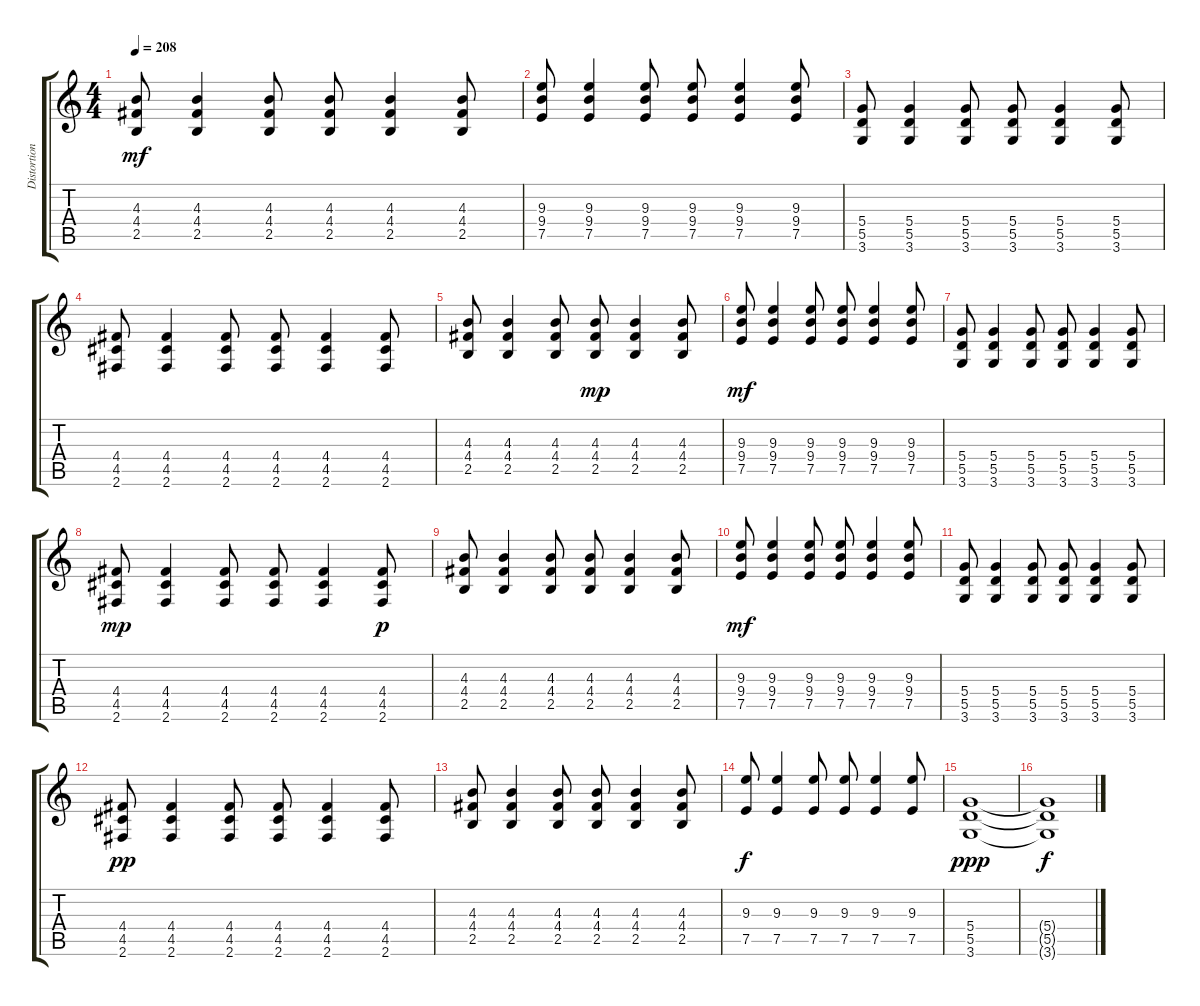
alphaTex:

\track ("Distortion guitar 2" "Distortion") {instrument distortionguitar}
\staff {score tabs}
\tuning (E4 B3 G3 D3 A2 E2) {hide}
\ts (4 4)
\tempo 208
\clef g2
\ks c
(4.3 4.4 2.5).8{dy mf} (4.3 4.4 2.5).4 (4.3 4.4 2.5).8 (4.3 4.4 2.5).8 (4.3 4.4 2.5).4 (4.3 4.4 2.5).8 |
(9.3 9.4 7.5).8 (9.3 9.4 7.5).4 (9.3 9.4 7.5).8 (9.3 9.4 7.5).8 (9.3 9.4 7.5).4 (9.3 9.4 7.5).8 |
(5.4 5.5 3.6).8 (5.4 5.5 3.6).4 (5.4 5.5 3.6).8 (5.4 5.5 3.6).8 (5.4 5.5 3.6).4 (5.4 5.5 3.6).8 |
(4.4 4.5 2.6).8 (4.4 4.5 2.6).4 (4.4 4.5 2.6).8 (4.4 4.5 2.6).8 (4.4 4.5 2.6).4 (4.4 4.5 2.6).8 |
(4.3 4.4 2.5).8 (4.3 4.4 2.5).4 (4.3 4.4 2.5).8 (4.3 4.4 2.5).8{dy mp} (4.3 4.4 2.5).4 (4.3 4.4 2.5).8 |
(9.3 9.4 7.5).8{dy mf} (9.3 9.4 7.5).4 (9.3 9.4 7.5).8 (9.3 9.4 7.5).8 (9.3 9.4 7.5).4 (9.3 9.4 7.5).8 |
(5.4 5.5 3.6).8 (5.4 5.5 3.6).4 (5.4 5.5 3.6).8 (5.4 5.5 3.6).8 (5.4 5.5 3.6).4 (5.4 5.5 3.6).8 |
(4.4 4.5 2.6).8{dy mp} (4.4 4.5 2.6).4 (4.4 4.5 2.6).8 (4.4 4.5 2.6).8 (4.4 4.5 2.6).4 (4.4 4.5 2.6).8{dy p} |
(4.3 4.4 2.5).8 (4.3 4.4 2.5).4 (4.3 4.4 2.5).8 (4.3 4.4 2.5).8 (4.3 4.4 2.5).4 (4.3 4.4 2.5).8 |
(9.3 9.4 7.5).8{dy mf} (9.3 9.4 7.5).4 (9.3 9.4 7.5).8 (9.3 9.4 7.5).8 (9.3 9.4 7.5).4 (9.3 9.4 7.5).8 |
(5.4 5.5 3.6).8 (5.4 5.5 3.6).4 (5.4 5.5 3.6).8 (5.4 5.5 3.6).8 (5.4 5.5 3.6).4 (5.4 5.5 3.6).8 |
(4.4 4.5 2.6).8{dy pp} (4.4 4.5 2.6).4 (4.4 4.5 2.6).8 (4.4 4.5 2.6).8 (4.4 4.5 2.6).4 (4.4 4.5 2.6).8 |
(4.3 4.4 2.5).8 (4.3 4.4 2.5).4 (4.3 4.4 2.5).8 (4.3 4.4 2.5).8 (4.3 4.4 2.5).4 (4.3 4.4 2.5).8 |
(9.3 7.5).8{dy f} (9.3 7.5).4 (9.3 7.5).8 (9.3 7.5).8 (9.3 7.5).4 (9.3 7.5).8 |
(5.4 5.5 3.6).1{dy ppp} |
(5.4{t} 5.5{t} 3.6{t}).1{dy f}
